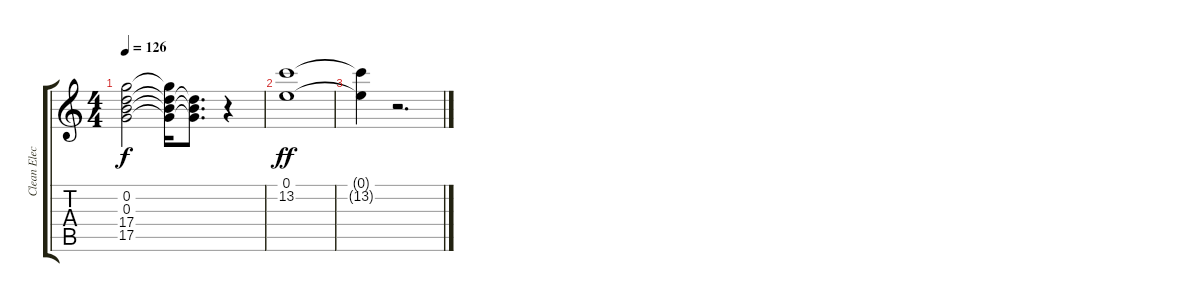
\track ("Clean Elec." "Clean Elec") {instrument electricguitarclean}
\staff {score tabs}
\tuning (E4 B3 G3 D3 A2 E2) {hide}
\ts (4 4)
\tempo 126
\clef g2
\ks c
(0.2{t} 0.3{t} 17.4{t} 17.5{t}).2{dy f} (0.2{t} 0.3{t} 17.4{t} 17.5{t}).16 (0.2{t} 0.3{t} 17.5{t}).8{d} r.4 |
(0.1 13.2).1{dy ff} |
(0.1{t} 13.2{t}).4 r.2{d}
